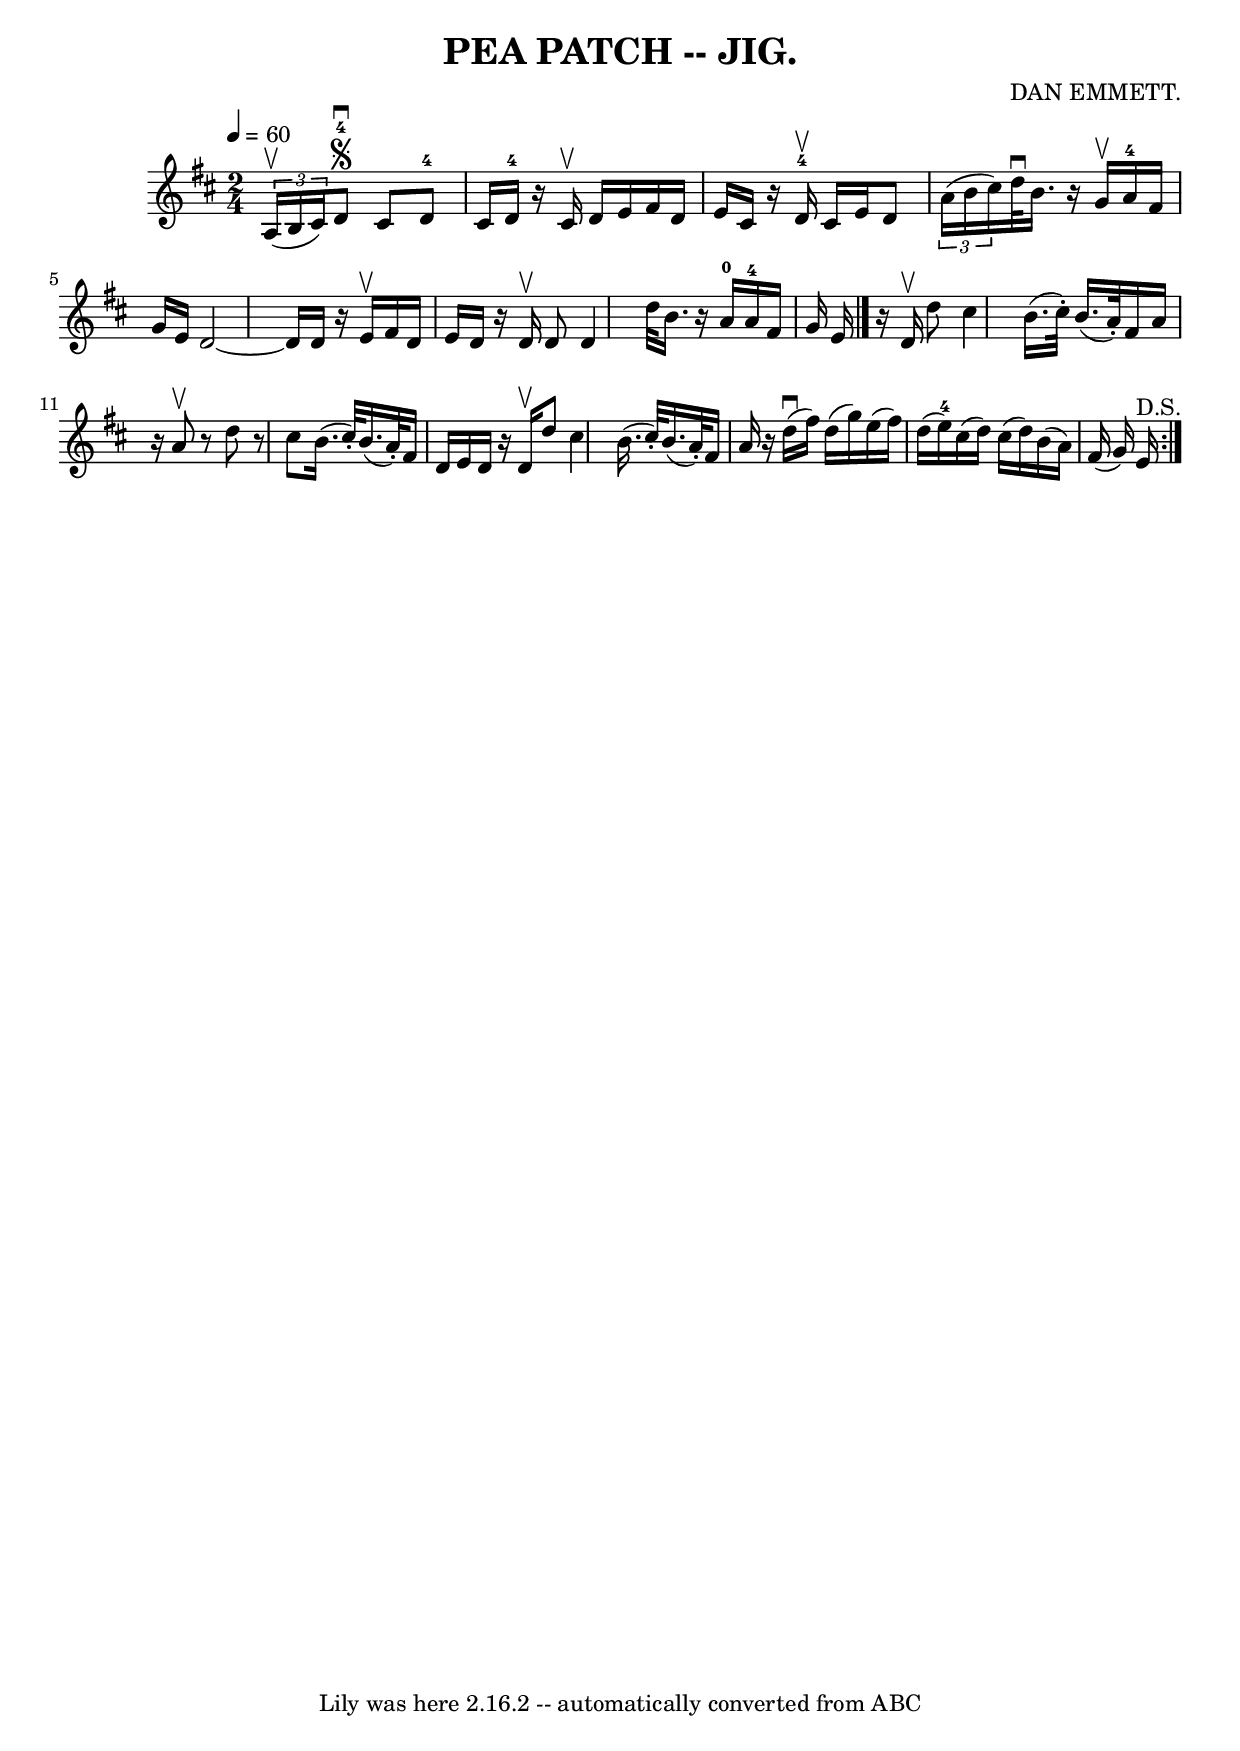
\version "2.16.2"
\include "Mammoth.ily"
\header {
  %% book = "Coles pg. 82.4"
  composer = "DAN EMMETT."
  crossRefNumber = "1"
  footnotes = ""
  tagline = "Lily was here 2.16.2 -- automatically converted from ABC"
  title = "PEA PATCH -- JIG."

}
voicedefault =  {


  \time 2/4 \tempo  4=60
  
  \key d \major
  \times 2/3 { a16 (^\upbow b16 cis'16) 
	     }   |
  
  d'8-4^\segno^\downbow cis'8 d'8-4 cis'16 d'16-4   
  |
  r16 cis'16^\upbow d'16 e'16 fis'16 d'16 e'16    
  cis'16  |
  r16 d'16-4^\upbow cis'16 e'16 d'8    
  \times 2/3 { a'16 (b'16 cis''16) 
	     }   |
  d''32^\downbow   
  b'16.    r16 g'16^\upbow a'16-4 fis'16 g'16 e'16  |
  
  d'2   ~    |
  d'16 d'16    r16 e'16^\upbow fis'16 d'16    
  e'16 d'16    |
  r16 d'16^\upbow d'8 d'4  |
  d''32    
  b'16.    r16 a'16-0 a'16-4 fis'16 g'16 e'16  \bar "|."    
  
  \repeat volta 2 {
    r16 d'16^\upbow d''8 cis''4    |
    b'16. (
    cis''32-.) b'16. (a'32-.) fis'16 a'16    r16 a'8^\upbow   
    |
    r8 d''8    r8 cis''8  |
    b'16. (cis''32-.) b'16. (a'32-.) fis'16 d'16 e'16 d'16  |
    r16 d'16^\upbow d''8 cis''4    |
    b'16. (cis''32-.) b'16. (a'32-.) fis'16 a'16    r16 d''16 (^\downbow   |
    fis''16)   
    d''16 (g''16) e''16 (fis''16) d''16 (e''16-4) cis''16 (|
    d''16) cis''16 (d''16) b'16 (a'16) fis'16 (
    g'16) e'16^"D.S."   
  }   

}

\score{
  <<

    \context Staff="default"
    {
      \voicedefault 
      
    }

  >>
  \layout {
    
  }
  \midi {
  }

}
